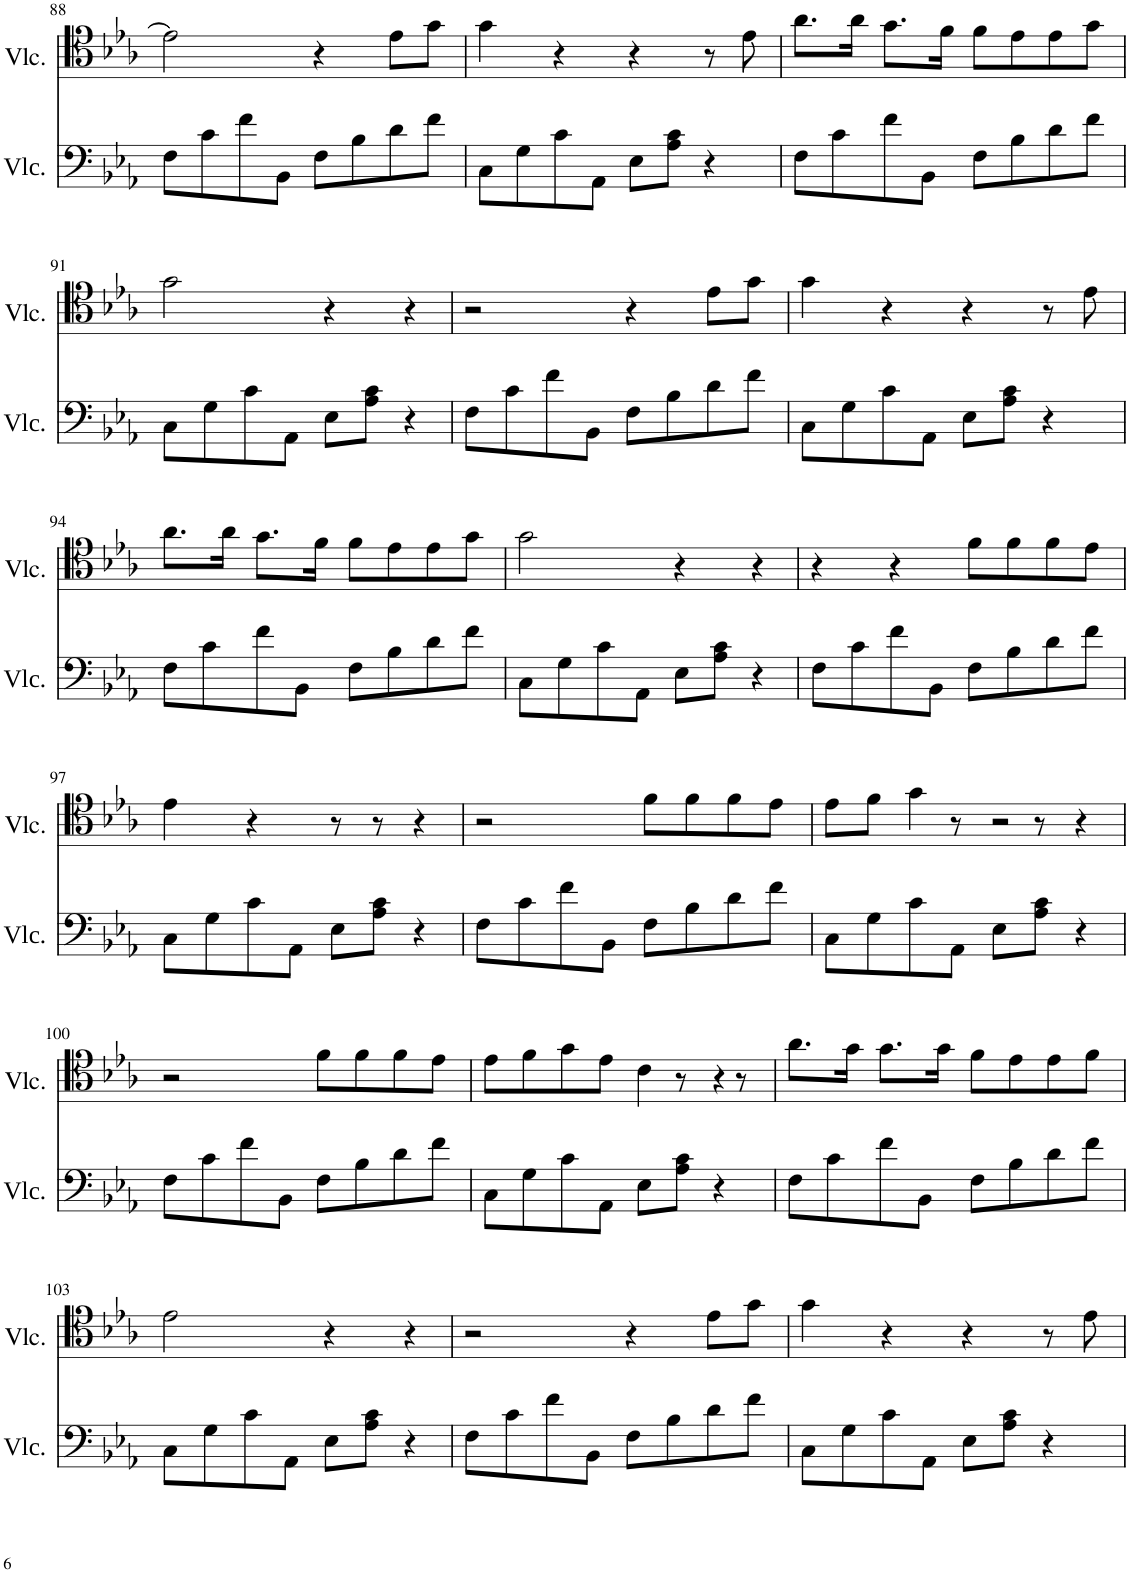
**kern	**kern
*part2	*part1
*staff2	*staff1
*I"Violoncello	*I"Violoncello
*I'Vlc.	*I'Vlc.
!!LO:PB:g=z
*clefF4	*clefC4
*k[b-e-a-]	*k[b-e-a-]
*M4/4	*M4/4
=88	=88
8F\L	2e-\]
8c\	.
8f\	.
8BB-\J	.
8F\L	4r
8B-\	.
8d\	8e-\L
8f\J	8g\J
=89	=89
8C\L	4g\
8G\	.
8c\	4r
8AA-\J	.
8E-\L	4r
8A-\ 8c\J	.
4r	8r
.	8e-\
=90	=90
8F\L	8.a-\L
8c\	.
.	16a-\Jk
8f\	8.g\L
8BB-\J	.
.	16f\Jk
8F\L	8f\L
8B-\	8e-\
8d\	8e-\
8f\J	8g\J
!!LO:LB:g=z
=91	=91
8C\L	2g\
8G\	.
8c\	.
8AA-\J	.
8E-\L	4r
8A-\ 8c\J	.
4r	4r
=92	=92
8F\L	2r
8c\	.
8f\	.
8BB-\J	.
8F\L	4r
8B-\	.
8d\	8e-\L
8f\J	8g\J
=93	=93
8C\L	4g\
8G\	.
8c\	4r
8AA-\J	.
8E-\L	4r
8A-\ 8c\J	.
4r	8r
.	8e-\
!!LO:LB:g=z
=94	=94
8F\L	8.a-\L
8c\	.
.	16a-\Jk
8f\	8.g\L
8BB-\J	.
.	16f\Jk
8F\L	8f\L
8B-\	8e-\
8d\	8e-\
8f\J	8g\J
=95	=95
8C\L	2g\
8G\	.
8c\	.
8AA-\J	.
8E-\L	4r
8A-\ 8c\J	.
4r	4r
=96	=96
8F\L	4r
8c\	.
8f\	4r
8BB-\J	.
8F\L	8f\L
8B-\	8f\
8d\	8f\
8f\J	8e-\J
!!LO:LB:g=z
=97	=97
8C\L	4e-\
8G\	.
8c\	4r
8AA-\J	.
8E-\L	8r
8A-\ 8c\J	8r
4r	4r
=98	=98
8F\L	2r
8c\	.
8f\	.
8BB-\J	.
8F\L	8f\L
8B-\	8f\
8d\	8f\
8f\J	8e-\J
=99	=99
8C\L	8e-\L
8G\	8f\J
8c\	4g\
8AA-\J	.
8E-\L	8r
8A-\ 8c\J	2r
4r	.
2ryy	.
.	8r
.	4r
!!LO:LB:g=z
=100	=100
8F\L	2r
8c\	.
8f\	.
8BB-\J	.
8F\L	8f\L
8B-\	8f\
8d\	8f\
8f\J	8e-\J
=101	=101
8C\L	8e-\L
8G\	8f\
8c\	8g\
8AA-\J	8e-\J
8E-\L	4c\
8A-\ 8c\J	.
4r	8r
.	4r
4ryy	.
.	8r
=102	=102
8F\L	8.a-\L
8c\	.
.	16g\Jk
8f\	8.g\L
8BB-\J	.
.	16g\Jk
8F\L	8f\L
8B-\	8e-\
8d\	8e-\
8f\J	8f\J
!!LO:LB:g=z
=103	=103
8C\L	2e-\
8G\	.
8c\	.
8AA-\J	.
8E-\L	4r
8A-\ 8c\J	.
4r	4r
=104	=104
8F\L	2r
8c\	.
8f\	.
8BB-\J	.
8F\L	4r
8B-\	.
8d\	8e-\L
8f\J	8g\J
=105	=105
8C\L	4g\
8G\	.
8c\	4r
8AA-\J	.
8E-\L	4r
8A-\ 8c\J	.
4r	8r
.	8e-\
=	=
*-	*-
